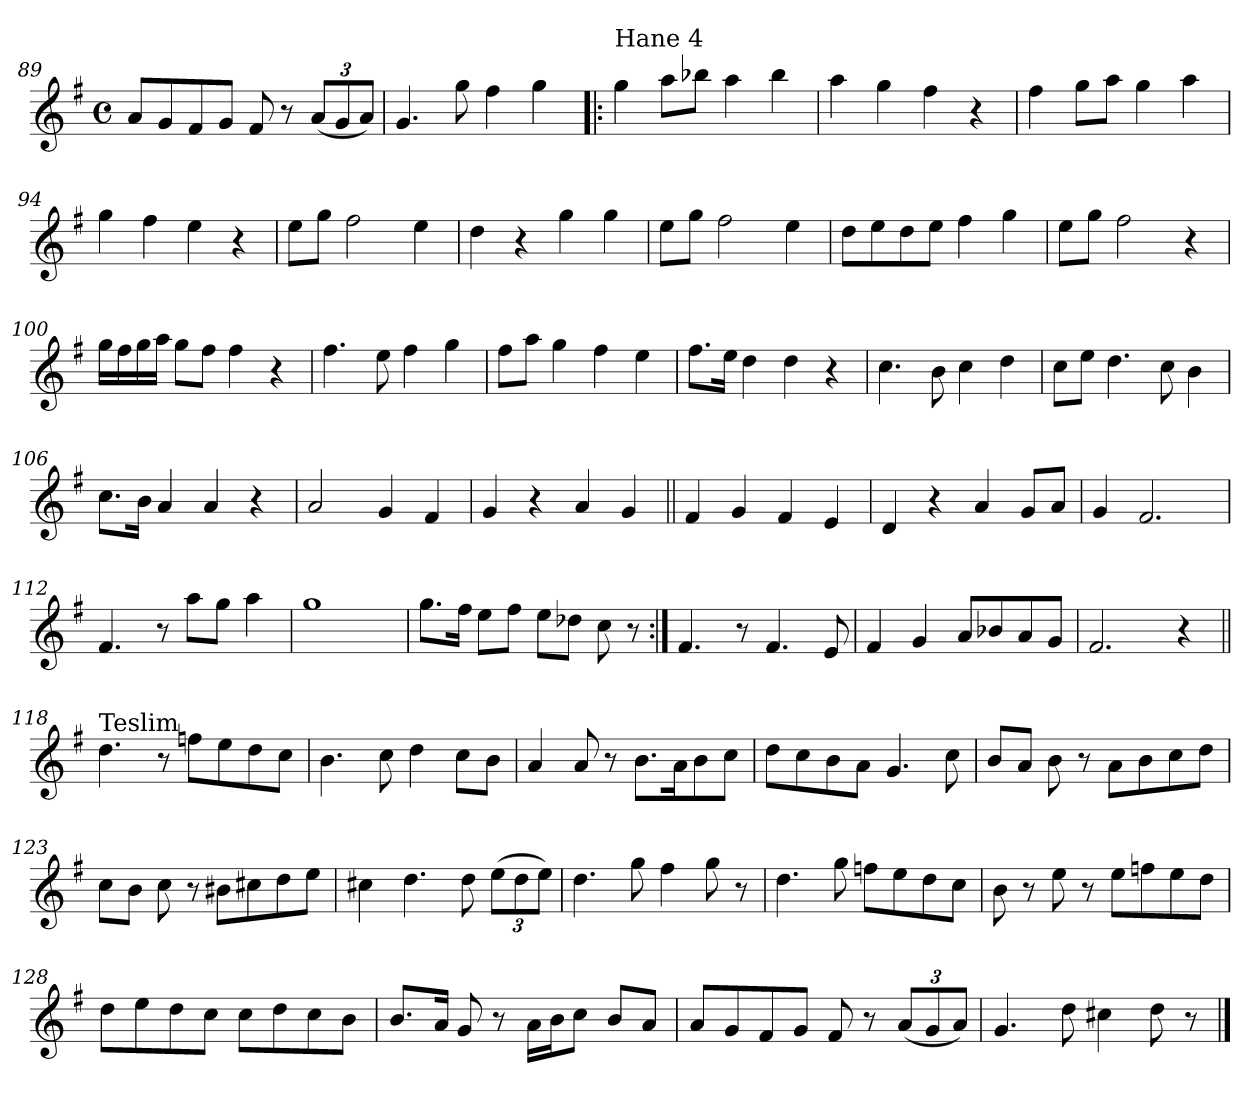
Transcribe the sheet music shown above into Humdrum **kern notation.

**kern
*part1
*staff1
*clefG2
*k[f#]
*G:
*M4/4
*met(c)
=89
8a/L
8g/
8f#/
8g/J
8f#/
8r
*Xbrackettup
(<12a/L
12g/
12a/J)
=90
4.g/
8gg\
4ff#\
4gg\
!!LO:LB:g=z
=91!|:
!LO:TX:a:t=Hane 4
4gg\
8aa\L
8bb-X\J
4aa\
4bb-\
=92
4aa\
4gg\
4ff#\
4r
=93
4ff#\
8gg\L
8aa\J
4gg\
4aa\
=94
4gg\
4ff#\
4ee\
4r
=95
8ee\L
8gg\J
2ff#\
4ee\
=96
4dd\
4r
4gg\
4gg\
=97
8ee\L
8gg\J
2ff#\
4ee\
=98
8dd\L
8ee\
8dd\
8ee\J
4ff#\
4gg\
!!LO:LB:g=z
=99
8ee\L
8gg\J
2ff#\
4r
=100
16gg\LL
16ff#\
16gg\
16aa\JJ
8gg\L
8ff#\J
4ff#\
4r
=101
4.ff#\
8ee\
4ff#\
4gg\
=102
8ff#\L
8aa\J
4gg\
4ff#\
4ee\
=103
8.ff#\L
16ee\Jk
4dd\
4dd\
4r
!!LO:LB:g=z
=104
4.cc\
8b\
4cc\
4dd\
=105
8cc\L
8ee\J
4.dd\
8cc\
4b\
=106
8.cc\L
16b\Jk
4a/
4a/
4r
=107
2a/
4g/
4f#/
=108
4g/
4r
4a/
4g/
=109||
4f#/
4g/
4f#/
4e/
=110
4d/
4r
4a/
8g/L
8a/J
=111
4g/
2.f#/
=112
4.f#/
8r
8aa\L
8gg\J
4aa\
!!LO:LB:g=z
=113
1gg
=114
8.gg\L
16ff#\Jk
8ee\L
8ff#\J
8ee\L
8dd-X\J
8cc\
8r
=115:|!
4.f#/
8r
4.f#/
8e/
=116
4f#/
4g/
8a/L
8b-X/
8a/
8g/J
=117
2.f#/
4r
=118||
!LO:TX:a:t=Teslim
4.dd\
8r
8ffn\L
8ee\
8dd\
8cc\J
=119
4.b\
8cc\
4dd\
8cc\L
8b\J
!!LO:LB:g=z
=120
4a/
8a/
8r
8.b\L
16a\K
8b\
8cc\J
=121
8dd\L
8cc\
8b\
8a\J
4.g/
8cc\
=122
8b/L
8a/J
8b\
8r
8a\L
8b\
8cc\
8dd\J
=123
8cc\L
8b\J
8cc\
8r
8b#X\L
8cc#X\
8dd\
8ee\J
=124
4cc#X\
4.dd\
8dd\
(>12ee\L
12dd\
12ee\J)
=125
4.dd\
8gg\
4ff#\
8gg\
8r
!!LO:LB:g=z
=126
4.dd\
8gg\
8ffn\L
8ee\
8dd\
8cc\J
=127
8b\
8r
8ee\
8r
8ee\L
8ffn\
8ee\
8dd\J
=128
8dd\L
8ee\
8dd\
8cc\J
8cc\L
8dd\
8cc\
8b\J
=129
8.b/L
16a/Jk
8g/
8r
16a\LL
16b\J
8cc\J
8b/L
8a/J
=130
8a/L
8g/
8f#/
8g/J
8f#/
8r
(<12a/L
12g/
12a/J)
!!LO:LB:g=z
=131
4.g/
8dd\
4cc#X\
8dd\
8r
==
*-
